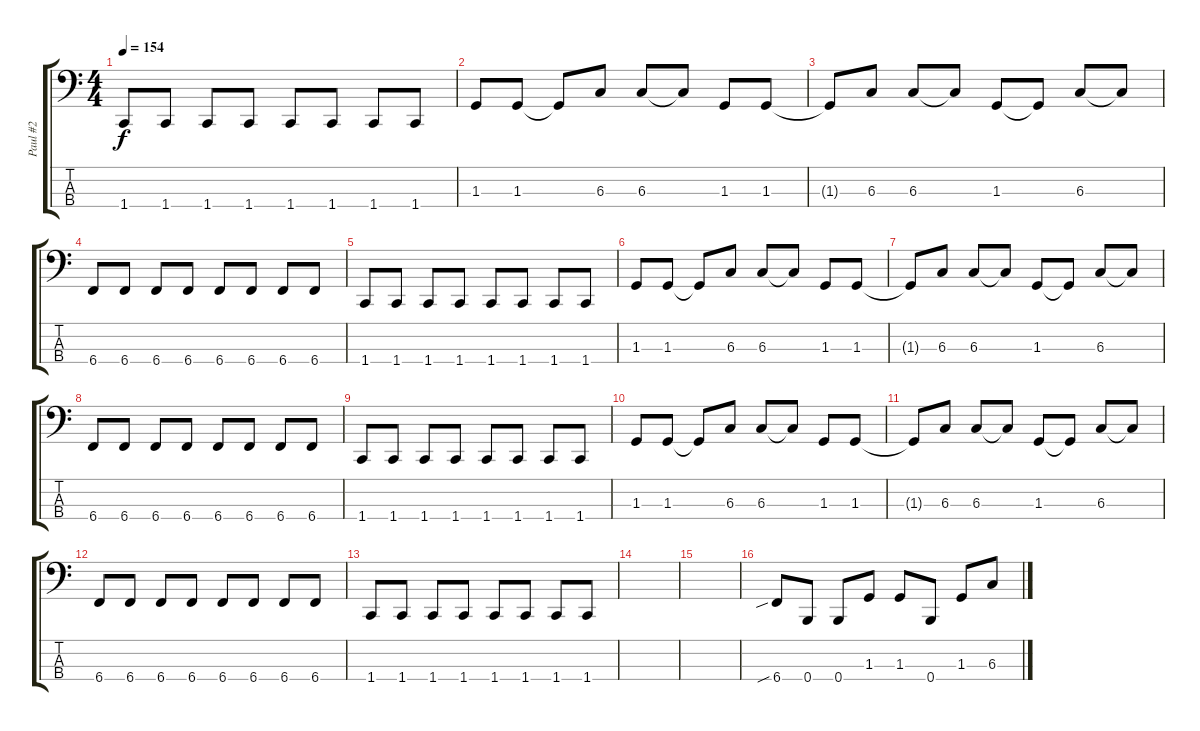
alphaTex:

\track ("Paul #2" "Paul #2") {instrument electricbasspick}
\staff {score tabs}
\tuning (E2 B1 Gb1 B0) {hide}
\ts (4 4)
\tempo 154
\clef f4
\ks c
1.4.8{dy f} 1.4.8 1.4.8 1.4.8 1.4.8 1.4.8 1.4.8 1.4.8 |
1.3.8 1.3.8 1.3{t}.8 6.3.8 6.3.8 6.3{t}.8 1.3.8 1.3.8 |
1.3{t}.8 6.3.8 6.3.8 6.3{t}.8 1.3.8 1.3{t}.8 6.3.8 6.3{t}.8 |
6.4.8 6.4.8 6.4.8 6.4.8 6.4.8 6.4.8 6.4.8 6.4.8 |
1.4.8 1.4.8 1.4.8 1.4.8 1.4.8 1.4.8 1.4.8 1.4.8 |
1.3.8 1.3.8 1.3{t}.8 6.3.8 6.3.8 6.3{t}.8 1.3.8 1.3.8 |
1.3{t}.8 6.3.8 6.3.8 6.3{t}.8 1.3.8 1.3{t}.8 6.3.8 6.3{t}.8 |
6.4.8 6.4.8 6.4.8 6.4.8 6.4.8 6.4.8 6.4.8 6.4.8 |
1.4.8 1.4.8 1.4.8 1.4.8 1.4.8 1.4.8 1.4.8 1.4.8 |
1.3.8 1.3.8 1.3{t}.8 6.3.8 6.3.8 6.3{t}.8 1.3.8 1.3.8 |
1.3{t}.8 6.3.8 6.3.8 6.3{t}.8 1.3.8 1.3{t}.8 6.3.8 6.3{t}.8 |
6.4.8 6.4.8 6.4.8 6.4.8 6.4.8 6.4.8 6.4.8 6.4.8 |
1.4.8 1.4.8 1.4.8 1.4.8 1.4.8 1.4.8 1.4.8 1.4.8 |
|
|
6.4{sib}.8 0.4.8 0.4.8 1.3.8 1.3.8 0.4.8 1.3.8 6.3.8
